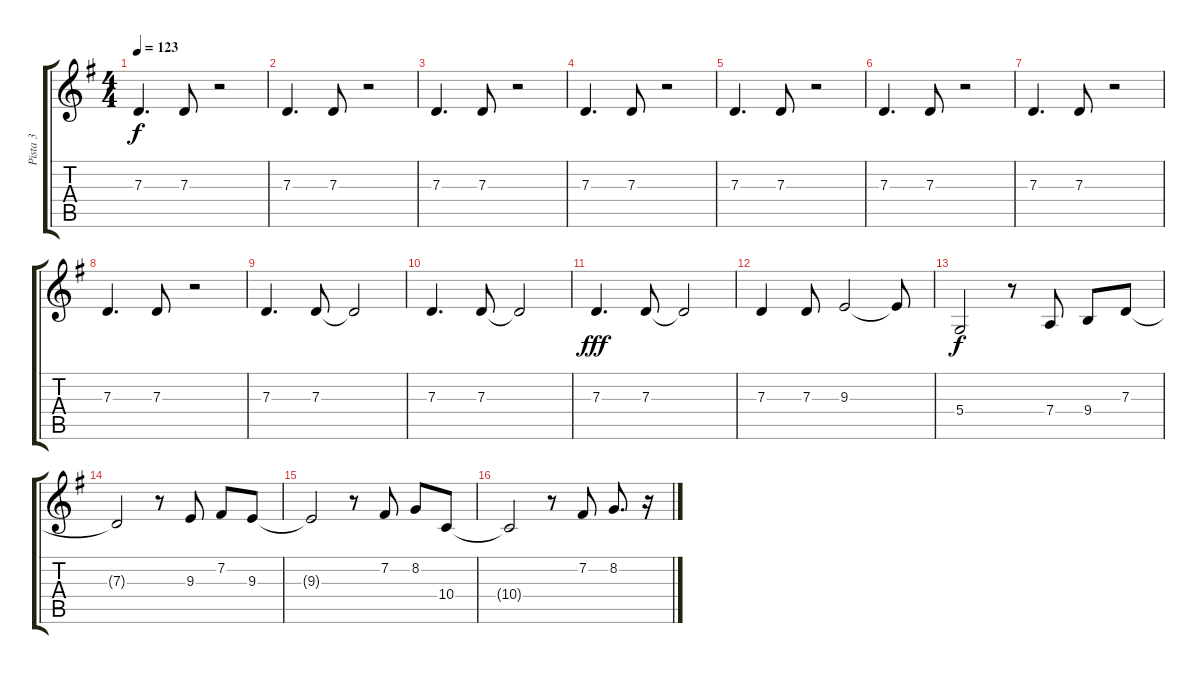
\track ("Pista 3" "Pista 3") {instrument clarinet}
\staff {score tabs}
\tuning (E4 B3 G3 D3 A2 E2) {hide}
\ts (4 4)
\tempo 123
\clef g2
\ks g
7.3.4{d dy f} 7.3.8 r.2 |
7.3.4{d} 7.3.8 r.2 |
7.3.4{d} 7.3.8 r.2 |
7.3.4{d} 7.3.8 r.2 |
7.3.4{d} 7.3.8 r.2 |
7.3.4{d} 7.3.8 r.2 |
7.3.4{d} 7.3.8 r.2 |
7.3.4{d} 7.3.8 r.2 |
7.3.4{d} 7.3.8 7.3{t}.2 |
7.3.4{d} 7.3.8 7.3{t}.2 |
7.3.4{d dy fff} 7.3.8 7.3{t}.2 |
7.3.4 7.3.8 9.3.2 9.3{t}.8 |
5.4.2{dy f} r.8 7.4.8 9.4.8 7.3.8 |
7.3{t}.2 r.8 9.3.8 7.2.8 9.3.8 |
9.3{t}.2 r.8 7.2.8 8.2.8 10.4.8 |
10.4{t}.2 r.8 7.2.8 8.2.8{d} r.16
